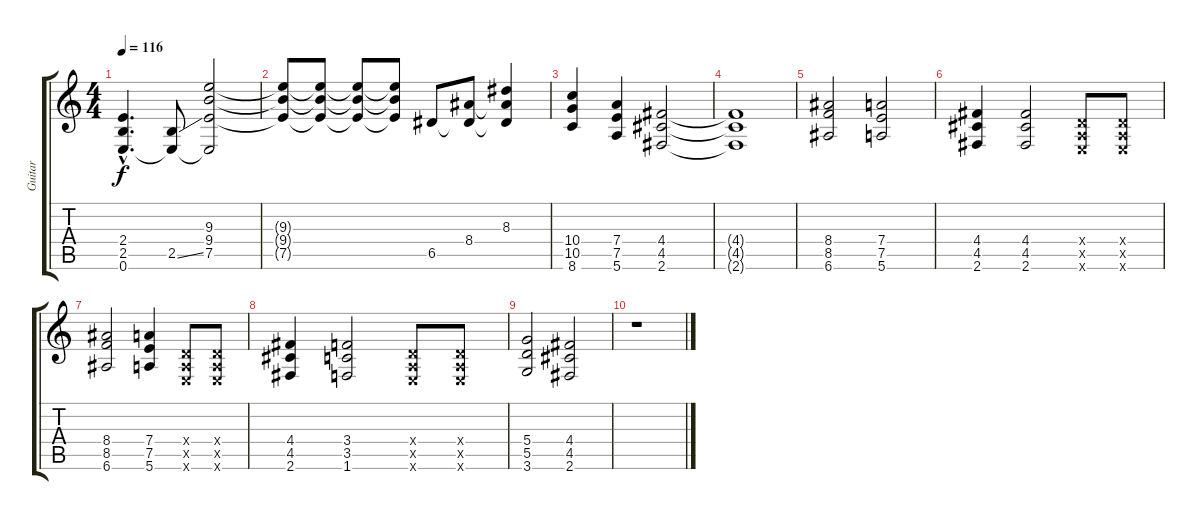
\track ("Guitar" "Guitar") {instrument distortionguitar}
\staff {score tabs}
\tuning (E4 B3 G3 D3 A2 E2) {hide}
\ts (4 4)
\tempo 116
\clef g2
\ks c
(2.4{hac} 2.5{hac} 0.6{hac}).4{d dy f} (2.5{ss} 0.6{t}).8 (9.3 9.4 7.5 0.6{t}).2 |
(9.3{t} 9.4{t} 7.5{t}).8 (9.3{t} 9.4{t} 7.5{t}).8 (9.3{t} 9.4{t} 7.5{t}).8 (9.3{t} 9.4{t} 7.5{t}).8 6.5.8 (8.4 6.5{t}).8 (8.3 8.4{t} 6.5{t}).4 |
(10.4 10.5 8.6).4 (7.4 7.5 5.6).4 (4.4 4.5 2.6).2 |
(4.4{t} 4.5{t} 2.6{t}).1 |
(8.4 8.5 6.6).2 (7.4 7.5 5.6).2 |
(4.4 4.5 2.6).4 (4.4 4.5 2.6).2 (0.4{x} 0.5{x} 0.6{x}).8 (0.4{x} 0.5{x} 0.6{x}).8 |
(8.4 8.5 6.6).2 (7.4 7.5 5.6).4 (0.4{x} 0.5{x} 0.6{x}).8 (0.4{x} 0.5{x} 0.6{x}).8 |
(4.4 4.5 2.6).4 (3.4 3.5 1.6).2 (0.4{x} 0.5{x} 0.6{x}).8 (0.4{x} 0.5{x} 0.6{x}).8 |
(5.4 5.5 3.6).2 (4.4 4.5 2.6).2 |
r.1
